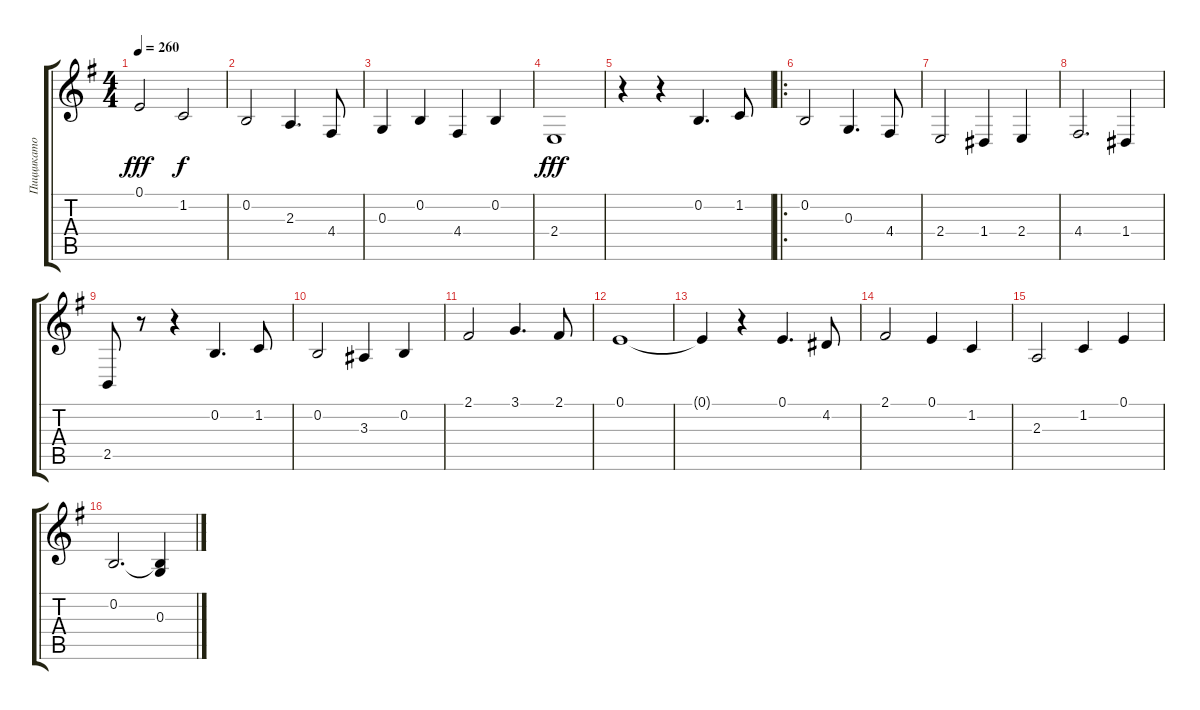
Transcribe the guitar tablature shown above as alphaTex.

\track ("Пиццикато" "Пиццикато") {instrument pizzicatostrings}
\staff {score tabs}
\tuning (E4 B3 G3 D3 A2 E2) {hide}
\ts (4 4)
\tempo 260
\clef g2
\ks g
0.1.2{dy fff instrument pizzicatostrings} 1.2.2{dy f} |
0.2.2 2.3.4{d} 4.4.8 |
0.3.4 0.2.4 4.4.4 0.2.4 |
2.4.1{dy fff} |
r.4 r.4 0.2.4{d} 1.2.8 |
\ro
0.2.2 0.3.4{d} 4.4.8 |
2.4.2 1.4.4 2.4.4 |
4.4.2{d} 1.4.4 |
2.5.8 r.8 r.4 0.2.4{d} 1.2.8 |
0.2.2 3.3.4 0.2.4 |
2.1.2 3.1.4{d} 2.1.8 |
0.1.1 |
0.1{t}.4 r.4 0.1.4{d} 4.2.8 |
2.1.2 0.1.4 1.2.4 |
2.3.2 1.2.4 0.1.4 |
0.2.2{d} (0.2{t} 0.3).4
